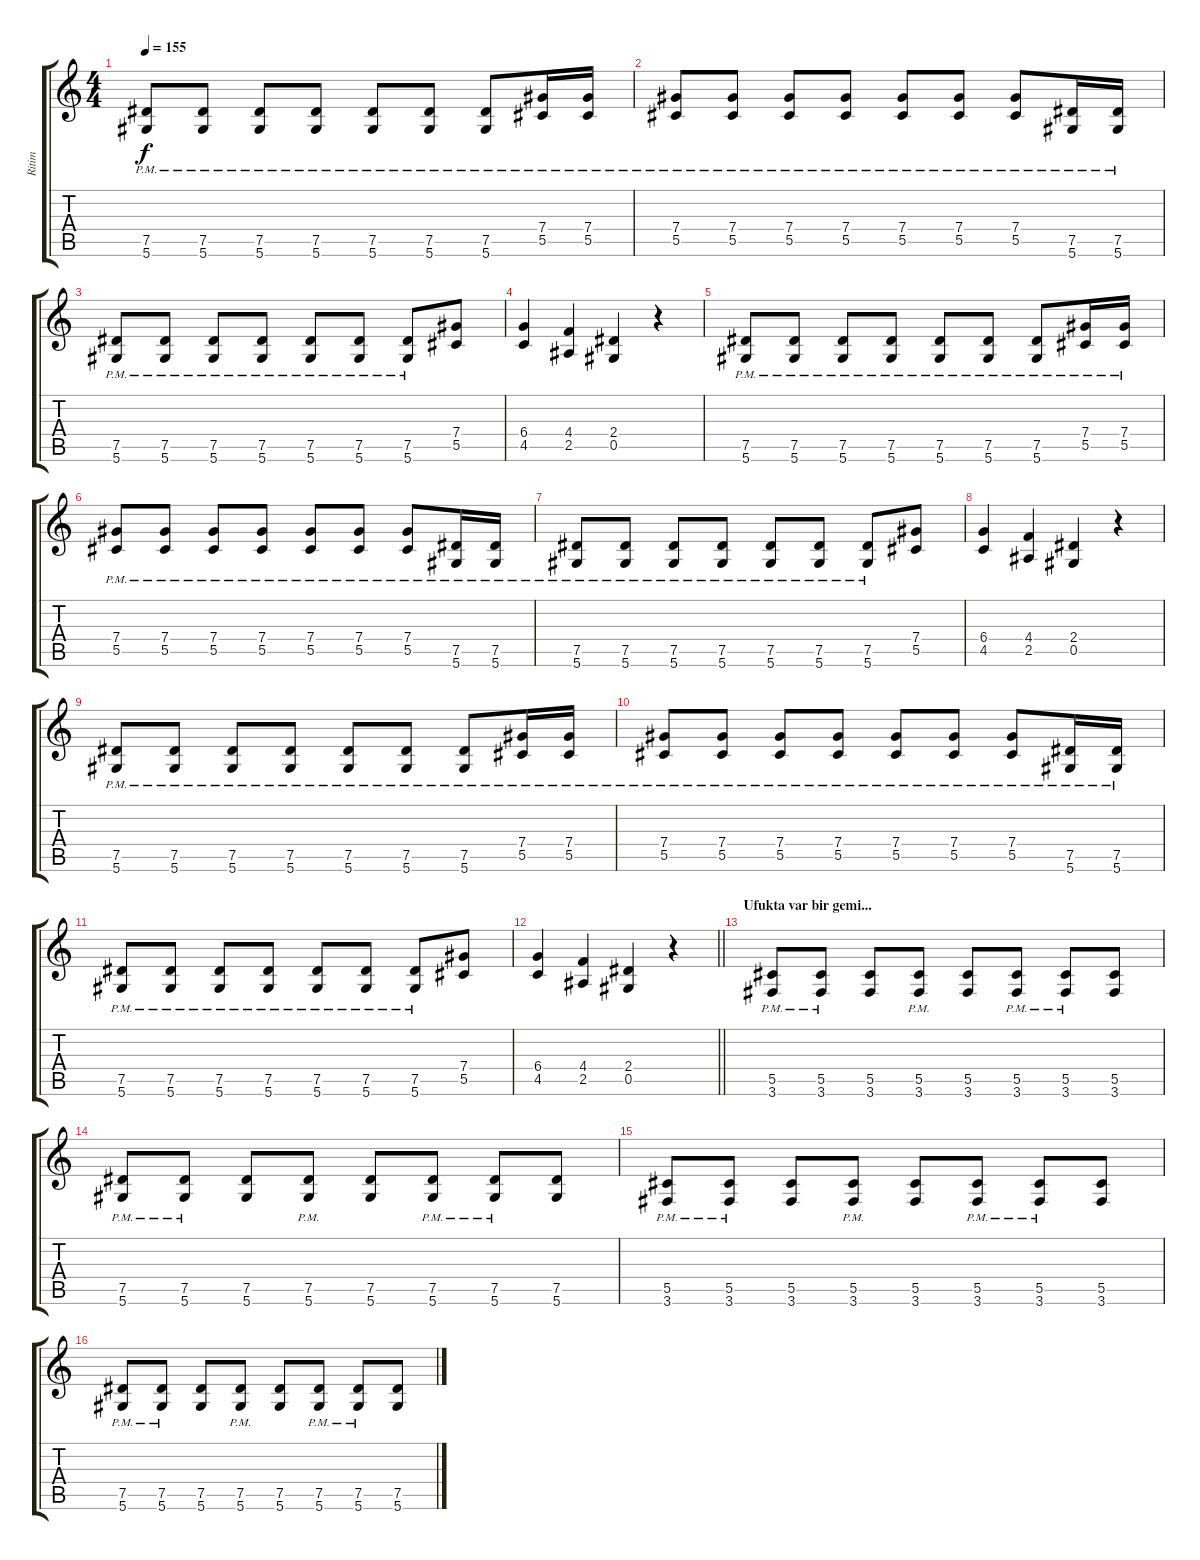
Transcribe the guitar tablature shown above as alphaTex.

\track ("Ritim" "Ritim") {instrument overdrivenguitar}
\staff {score tabs}
\tuning (Eb4 Bb3 Gb3 Db3 Ab2 Eb2) {hide}
\ts (4 4)
\tempo 155
\clef g2
\ks c
(7.5{pm} 5.6{pm}).8{dy f} (7.5{pm} 5.6{pm}).8 (7.5{pm} 5.6{pm}).8 (7.5{pm} 5.6{pm}).8 (7.5{pm} 5.6{pm}).8 (7.5{pm} 5.6{pm}).8 (7.5{pm} 5.6{pm}).8 (7.4 5.5{pm}).16 (7.4 5.5{pm}).16 |
(7.4{pm} 5.5{pm}).8 (7.4{pm} 5.5{pm}).8 (7.4{pm} 5.5{pm}).8 (7.4{pm} 5.5{pm}).8 (7.4{pm} 5.5{pm}).8 (7.4{pm} 5.5{pm}).8 (7.4{pm} 5.5{pm}).8 (7.5{pm} 5.6).16 (7.5{pm} 5.6).16 |
(7.5{pm} 5.6{pm}).8 (7.5{pm} 5.6{pm}).8 (7.5{pm} 5.6{pm}).8 (7.5{pm} 5.6{pm}).8 (7.5{pm} 5.6{pm}).8 (7.5{pm} 5.6{pm}).8 (7.5{pm} 5.6{pm}).8 (7.4 5.5).8 |
(6.4 4.5).4 (4.4 2.5).4 (2.4 0.5).4 r.4 |
(7.5{pm} 5.6{pm}).8 (7.5{pm} 5.6{pm}).8 (7.5{pm} 5.6{pm}).8 (7.5{pm} 5.6{pm}).8 (7.5{pm} 5.6{pm}).8 (7.5{pm} 5.6{pm}).8 (7.5{pm} 5.6{pm}).8 (7.4 5.5{pm}).16 (7.4 5.5{pm}).16 |
(7.4{pm} 5.5{pm}).8 (7.4{pm} 5.5{pm}).8 (7.4{pm} 5.5{pm}).8 (7.4{pm} 5.5{pm}).8 (7.4{pm} 5.5{pm}).8 (7.4{pm} 5.5{pm}).8 (7.4{pm} 5.5{pm}).8 (7.5{pm} 5.6).16 (7.5{pm} 5.6).16 |
(7.5{pm} 5.6{pm}).8 (7.5{pm} 5.6{pm}).8 (7.5{pm} 5.6{pm}).8 (7.5{pm} 5.6{pm}).8 (7.5{pm} 5.6{pm}).8 (7.5{pm} 5.6{pm}).8 (7.5{pm} 5.6{pm}).8 (7.4 5.5).8 |
(6.4 4.5).4 (4.4 2.5).4 (2.4 0.5).4 r.4 |
(7.5{pm} 5.6{pm}).8 (7.5{pm} 5.6{pm}).8 (7.5{pm} 5.6{pm}).8 (7.5{pm} 5.6{pm}).8 (7.5{pm} 5.6{pm}).8 (7.5{pm} 5.6{pm}).8 (7.5{pm} 5.6{pm}).8 (7.4 5.5{pm}).16 (7.4 5.5{pm}).16 |
(7.4{pm} 5.5{pm}).8 (7.4{pm} 5.5{pm}).8 (7.4{pm} 5.5{pm}).8 (7.4{pm} 5.5{pm}).8 (7.4{pm} 5.5{pm}).8 (7.4{pm} 5.5{pm}).8 (7.4{pm} 5.5{pm}).8 (7.5{pm} 5.6).16 (7.5{pm} 5.6).16 |
(7.5{pm} 5.6{pm}).8 (7.5{pm} 5.6{pm}).8 (7.5{pm} 5.6{pm}).8 (7.5{pm} 5.6{pm}).8 (7.5{pm} 5.6{pm}).8 (7.5{pm} 5.6{pm}).8 (7.5{pm} 5.6{pm}).8 (7.4 5.5).8 |
\barLineRight lightlight
(6.4 4.5).4 (4.4 2.5).4 (2.4 0.5).4 r.4 |
\section ("" "Ufukta var bir gemi...")
(5.5{pm} 3.6{pm}).8 (5.5{pm} 3.6{pm}).8 (5.5 3.6).8 (5.5{pm} 3.6{pm}).8 (5.5 3.6).8 (5.5{pm} 3.6{pm}).8 (5.5{pm} 3.6{pm}).8 (5.5 3.6).8 |
(7.5{pm} 5.6{pm}).8 (7.5{pm} 5.6{pm}).8 (7.5 5.6).8 (7.5{pm} 5.6{pm}).8 (7.5 5.6).8 (7.5{pm} 5.6{pm}).8 (7.5{pm} 5.6{pm}).8 (7.5 5.6).8 |
(5.5{pm} 3.6{pm}).8 (5.5{pm} 3.6{pm}).8 (5.5 3.6).8 (5.5{pm} 3.6{pm}).8 (5.5 3.6).8 (5.5{pm} 3.6{pm}).8 (5.5{pm} 3.6{pm}).8 (5.5 3.6).8 |
(7.5{pm} 5.6{pm}).8 (7.5{pm} 5.6{pm}).8 (7.5 5.6).8 (7.5{pm} 5.6{pm}).8 (7.5 5.6).8 (7.5{pm} 5.6{pm}).8 (7.5{pm} 5.6{pm}).8 (7.5 5.6).8
